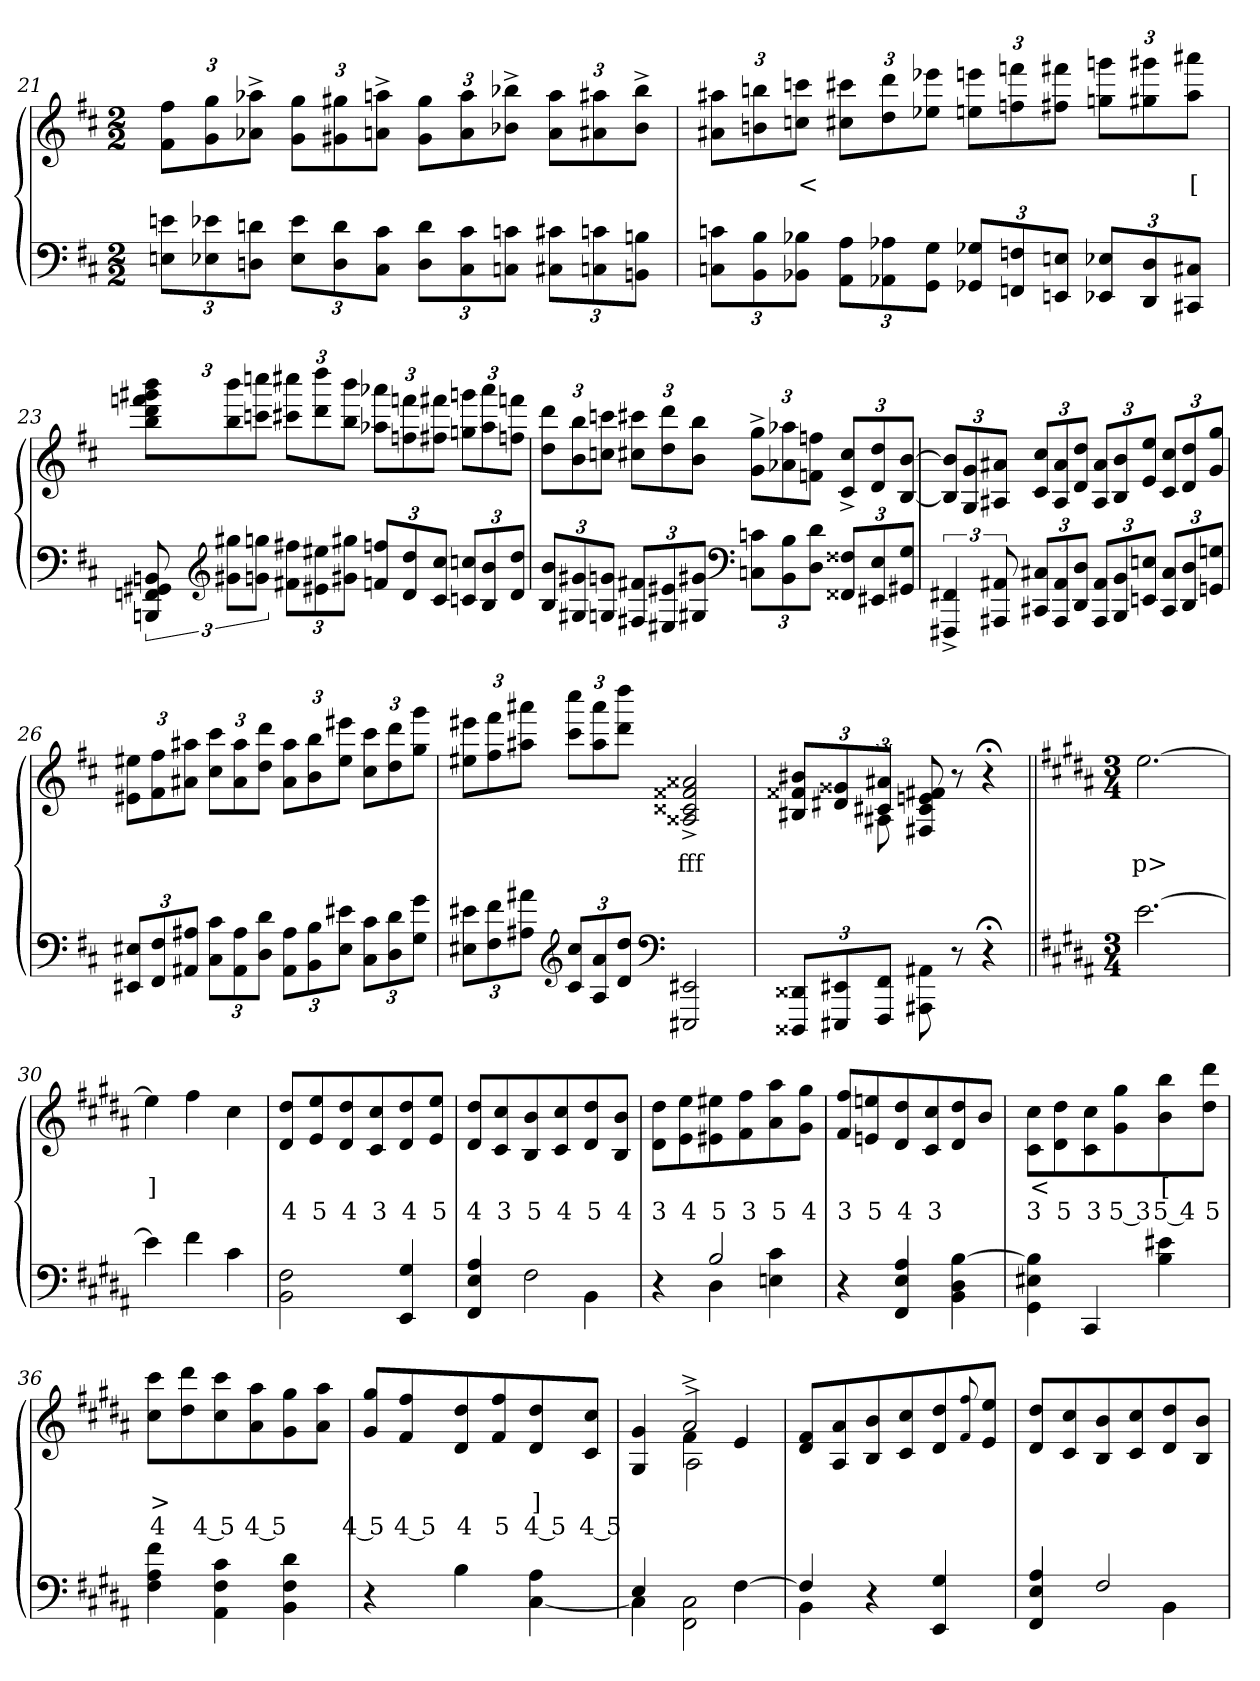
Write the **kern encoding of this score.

**kern	**kern	**text	**text
*part2	*part1	*part1	*part1
*staff2	*staff1	*staff1	*staff1
*clefF4	*clefG2	*	*
*k[f#c#]	*k[f#c#]	*	*
*M2/2	*M2/2	*	*
=21	=21	=21	=21
12en 12EnL	12ff# 12f#L	.	.
12e-X 12E-X	12gg 12g	.	.
12dn 12DnJ	12aa-X^> 12a-X^>J	.	.
12e- 12E-L	12gg 12gL	.	.
12d 12D	12gg#X 12g#X	.	.
12c# 12C#J	12aan^> 12an^>J	.	.
12d 12DL	12gg# 12g#L	.	.
12c# 12C#	12aa 12a	.	.
12cn 12CnJ	12bb-X^> 12b-X^>J	.	.
12c#X 12C#XL	12aa 12aL	.	.
12cn 12Cn	12aa#X 12a#X	.	.
12Bn 12BBnJ	12bb-^> 12b-^>J	.	.
=22	=22	=22	=22
12cn 12CnL	12aa#X 12a#XL	.	.
12B 12BB	12bbn 12bn	.	.
12B-X 12BB-XJ	12cccn 12ccnJ	<	.
12A 12AAL	12ccc#X 12cc#XL	.	.
12A-X 12AA-X	12ddd 12dd	.	.
12G 12GGJ	12eee-X 12ee-XJ	.	.
12G-X 12GG-XL	12eeen 12eenL	.	.
12Fn 12FFn	12fffn 12ffn	.	.
12En 12EEnJ	12fff#X 12ff#XJ	.	.
12E-X 12EE-XL	12gggn 12ggnL	.	.
12D 12DD	12ggg#X 12gg#X	.	.
12C#X 12CC#XJ	12aaa# 12aa#J	[	.
=23	=23	=23	=23
12BBn 12GG#X 12FFn 12BBBn	12bbb 12ggg#X 12fffn 12ddd 12bbL	.	.
*clefG2	*	*	*
12gg# 12g#L	12bbb 12bb	.	.
12ggn 12gnJ	12ccccn 12cccnJ	.	.
12ff#X 12f#XL	12cccc#X 12ccc#XL	.	.
12ee#X 12e#X	12dddd 12ddd	.	.
12gg#X 12g#XJ	12bbb 12bbJ	.	.
12ffn 12fnL	12aaa-X 12aa-XL	.	.
12dd 12d	12fffn 12ffn	.	.
12cc# 12c#J	12fff#X 12ff#XJ	.	.
12ccn 12cnL	12gggn 12ggnL	.	.
12b 12B	12aaa- 12aa-	.	.
12dd 12dJ	12fffn 12ffnJ	.	.
=24	=24	=24	=24
12b 12BL	12ddd 12ddL	.	.
12g#X 12G#X	12bb 12b	.	.
12gn 12GnJ	12cccn 12ccnJ	.	.
12f#X 12F#XL	12ccc#X 12cc#XL	.	.
12e#X 12E#X	12ddd 12dd	.	.
12g#X 12G#XJ	12bb 12bJ	.	.
*clefF4	*	*	*
12cn 12CnL	12gg^> 12g^>L	.	.
12B 12BB	12aa-X 12a-X	.	.
12d 12DJ	12ffn 12fnJ	.	.
12F##X 12FF##XL	12cc#^> 12c#^>L	.	.
12E# 12EE#	12dd 12d	.	.
12G# 12GG#J	[12b [12BJ	.	.
=25	=25	=25	=25
6FF#X^> 6FFF#X^>	12b] 12B]L	.	.
.	12g 12G	.	.
12AA#X 12AAA#X	12a#X 12A#XJ	.	.
12C#X 12CC#XL	12cc# 12c#L	.	.
12AA# 12AAA#	12a# 12A#	.	.
12D 12DDJ	12dd 12dJ	.	.
12AA# 12AAA#L	12a# 12A#L	.	.
12BB 12BBB	12b 12B	.	.
12En 12EEnJ	12ee 12eJ	.	.
12C# 12CC#L	12cc# 12c#L	.	.
12D 12DD	12dd 12d	.	.
12Gn 12GGnJ	12gg 12gJ	.	.
=26	=26	=26	=26
12E#X 12EE#XL	12ee#X 12e#XL	.	.
12F# 12FF#	12ff# 12f#	.	.
12A#X 12AA#XJ	12aa#X 12a#XJ	.	.
12c# 12C#L	12ccc# 12cc#L	.	.
12A# 12AA#	12aa# 12a#	.	.
12d 12DJ	12ddd 12ddJ	.	.
12A# 12AA#L	12aa# 12a#L	.	.
12B 12BB	12bb 12b	.	.
12e# 12E#J	12eee# 12ee#J	.	.
12c# 12C#L	12ccc# 12cc#L	.	.
12d 12D	12ddd 12dd	.	.
12g 12GJ	12ggg 12ggJ	.	.
=27	=27	=27	=27
12e#X 12E#XL	12eee#X 12ee#XL	.	.
12f# 12F#	12fff# 12ff#	.	.
12a#X 12A#XJ	12aaa#X 12aa#XJ	.	.
*clefG2	*	*	*
12cc# 12c#L	12cccc# 12ccc#L	.	.
12a# 12A#	12aaa# 12aa#	.	.
12dd 12dJ	12dddd 12dddJ	.	.
*clefF4	*	*	*
2EE# 2EEE#	2a##X^> 2f##X^> 2c##X^> 2A##X^>	fff	.
=28	=28	=28	=28
*	*^	*	*
12DD##X 12DDD##XL	12b#X 12f##X 12B#XL	6ryy	.	.
12EE#X 12EEE#X	12g##X 12d#X	.	.	.
12FF# 12FFF#J	12a#X 12c#XJ	12A#	.	.
8AA#X\ 8AAA#X\	8f#X 8en 8c# 8F#X	2ryy	.	.
8r	8r	.	.	.
4r;<	4r;<	.	.	.
*	*v	*v	*	*
=29||	=29||	=29||	=29||
*k[f#c#g#d#a#]	*k[f#c#g#d#a#]	*	*
*M3/4	*M3/4	*	*
[2.e	[2.ee	p>	.
=30	=30	=30	=30
4e]	4ee]	]	.
4f#	4ff#	.	.
4c#	4cc#	.	.
=31	=31	=31	=31
2F# 2BB	8dd# 8d#L	.	4
.	8ee 8e	.	5
.	8dd# 8d#	.	4
.	8cc# 8c#	.	3
4G# 4EE	8dd# 8d#	.	4
.	8ee 8eJ	.	5
=32	=32	=32	=32
*^	*	*	*
4ryy	4A# 4E 4FF#	8dd# 8d#L	.	4
.	.	8cc# 8c#	.	3
2F#\	4ryy	8b 8B	.	5
.	.	8cc# 8c#	.	4
.	4BB	8dd# 8d#	.	5
.	.	8b 8BJ	.	4
=33	=33	=33	=33	=33
4ryy	4r	8dd# 8d#L	.	3
.	.	8ee 8e	.	4
2B	4D#	8ee#X 8e#X	.	5
.	.	8ff# 8f#	.	3
.	4c# 4En	8aa# 8a#	.	5
.	.	8gg# 8g#J	.	4
*v	*v	*	*	*
=34	=34	=34	=34
4r	8ff# 8f#L	.	3
.	8een 8en	.	5
4A# 4E 4FF#	8dd# 8d#	.	4
.	8cc# 8c#	.	3
[4B 4D# 4BB	8dd# 8d#	.	.
.	8bJ	.	.
=35	=35	=35	=35
4B] 4E#X 4GG#	8cc# 8c#L	<	3
.	8dd# 8d#	.	5
4CC#	8cc# 8c#	.	3
.	8gg# 8g#	.	5 3
4e# 4B	8bb 8b	[	5 4
.	8ddd# 8dd#J	.	5
=36	=36	=36	=36
4f# 4A# 4F#	8ccc# 8cc#L	>	4
.	8ddd# 8dd#	.	.
4c# 4F# 4AA#	8ccc# 8cc#	.	4 5
.	8aa# 8a#	.	4 5
4d# 4F# 4BB	8gg# 8g#	.	.
.	8aa# 8a#J	.	.
=37	=37	=37	=37
4r	8gg# 8g#L	.	4 5
.	8ff# 8f#	.	4 5
4B	8dd# 8d#	.	4
.	8ff# 8f#	.	5
4A# [4C#	8dd# 8d#	]	4 5
.	8cc# 8c#J	.	4 5
=38	=38	=38	=38
*^	*^	*	*
*	*	*	*^	*	*
4E	4C#]	4g# 4G#	4ryy	4ryy	.	.
4ryy	2C# 2FF#	2a#^>	4f#	2A#^>\	.	.
[4F#\	.	.	4e/	.	.	.
*	*	*v	*v	*v	*	*
=39	=39	=39	=39	=39
4F#]	4BB	8f# 8d#L	.	.
.	.	8a# 8A#	.	.
4ryy	4r	8b 8B	.	.
.	.	8cc# 8c#	.	.
4G# 4EE	4ryy	8dd# 8d#	.	.
.	.	8qqff# 8qqf#/	.	.
.	.	8ee 8eJ	.	.
=40	=40	=40	=40	=40
4A# 4E 4FF#	2ryy	8dd# 8d#L	.	.
.	.	8cc# 8c#	.	.
2F#	.	8b 8B	.	.
.	.	8cc# 8c#	.	.
.	4BB	8dd# 8d#	.	.
.	.	8b 8BJ	.	.
*v	*v	*	*	*
=	=	=	=
*-	*-	*-	*-
